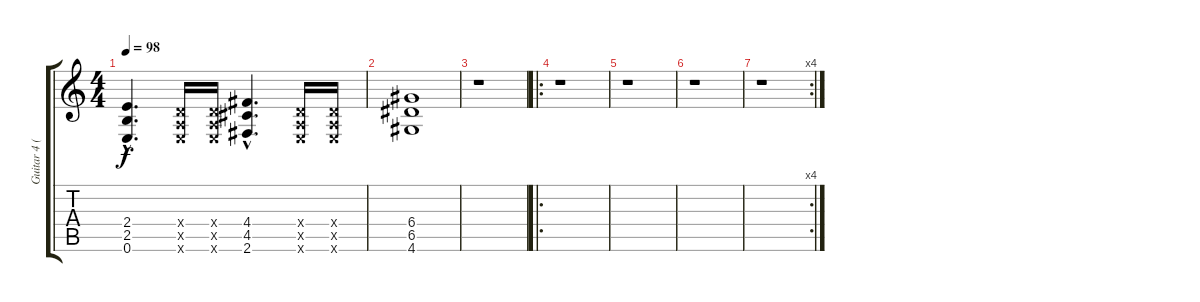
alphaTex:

\track ("Guitar 4 (Rhythm)" "Guitar 4 (") {instrument distortionguitar}
\staff {score tabs}
\tuning (E4 B3 G3 D3 A2 E2) {hide}
\ts (4 4)
\tempo 98
\clef g2
\ks c
(2.4{hac} 2.5{hac} 0.6{hac}).4{d dy f} (0.4{x} 0.5{x} 0.6{x}).16 (0.4{x} 0.5{x} 0.6{x}).16 (4.4{hac} 4.5{hac} 2.6{hac}).4{d} (0.4{x} 0.5{x} 0.6{x}).16 (0.4{x} 0.5{x} 0.6{x}).16 |
(6.4 6.5 4.6).1 |
r.1 |
\ro
r.1 |
r.1 |
r.1 |
\rc 4
r.1
